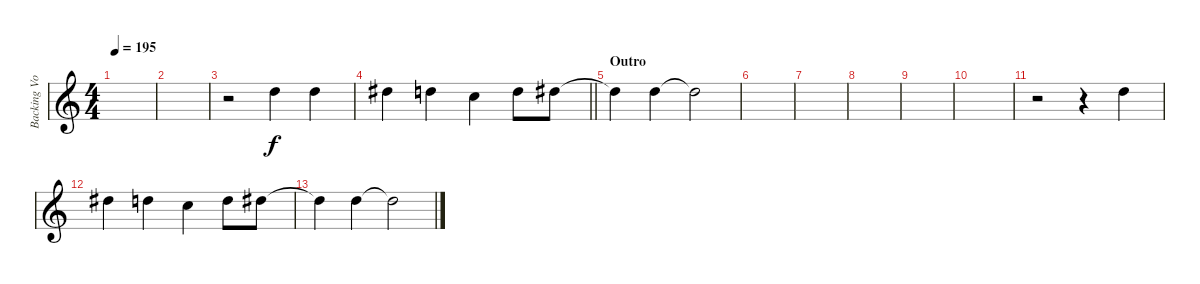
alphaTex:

\track ("Backing Vocals" "Backing Vo") {instrument distortionguitar}
\staff {score}
\tuning (Eb4 Bb3 Gb3 Db3 Ab2 Eb2) {hide}
\ts (4 4)
\tempo 195
\clef g2
\ks c
|
|
r.2 4.2.4{dy f} 4.2.4 |
\barLineRight lightlight
5.2.4 4.2.4 2.2.4 4.2.8 5.2.8 |
\section ("" "Outro")
5.2{t}.4 4.2.4 4.2{t}.2 |
|
|
|
|
|
r.2 r.4 4.2.4 |
5.2.4 4.2.4 2.2.4 4.2.8 5.2.8 |
5.2{t}.4 4.2.4 4.2{t}.2
